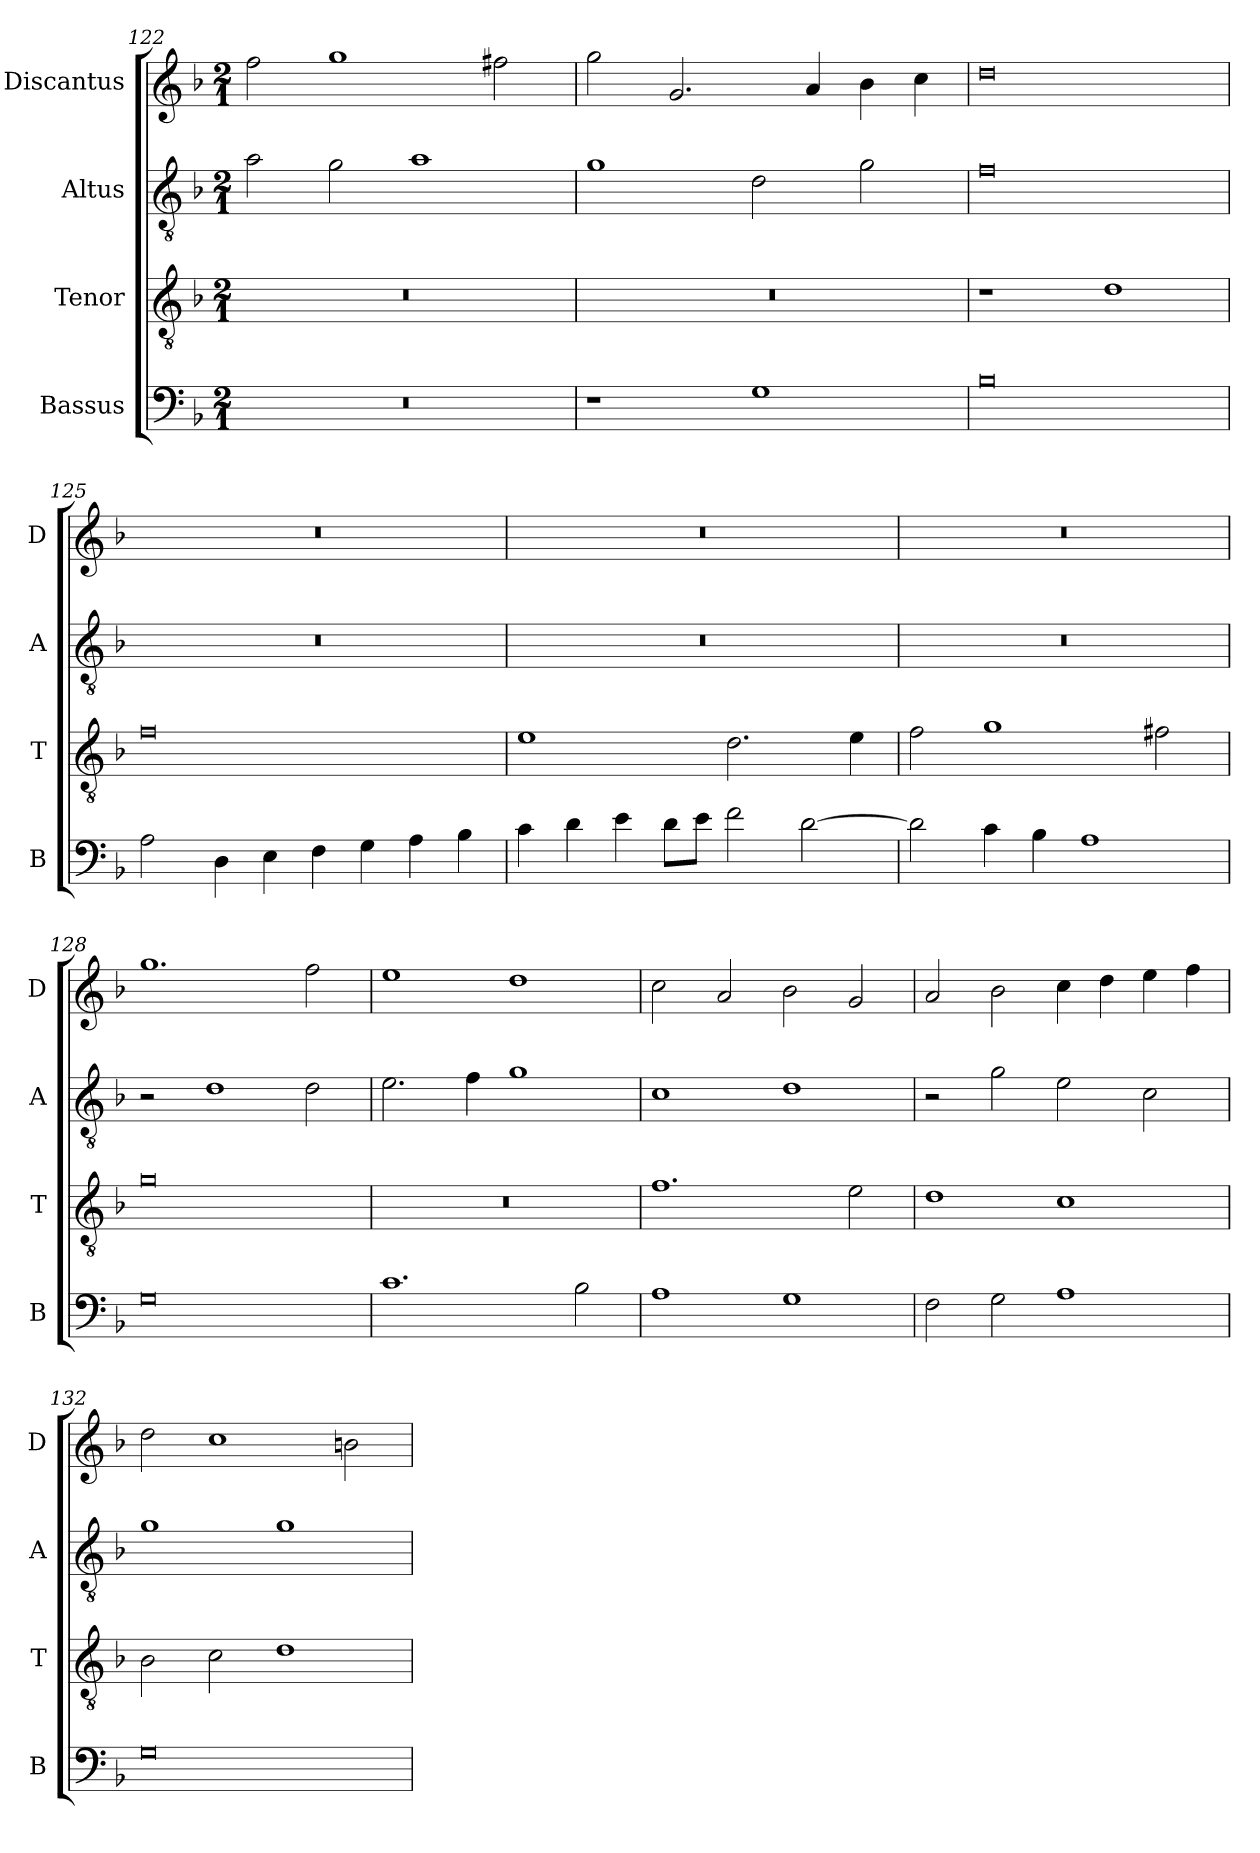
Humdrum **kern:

**kern	**kern	**kern	**kern
*part4	*part3	*part2	*part1
*staff4	*staff3	*staff2	*staff1
*I"Bassus	*I"Tenor	*I"Altus	*I"Discantus
*I'B	*I'T	*I'A	*I'D
*clefF4	*clefGv2	*clefGv2	*clefG2
*k[b-]	*k[b-]	*k[b-]	*k[b-]
*M2/1	*M2/1	*M2/1	*M2/1
=122	=122	=122	=122
0r	0r	2a\	2ff\
.	.	2g\	1gg
.	.	1a	.
.	.	.	2ff#X\
=123	=123	=123	=123
1r	0r	1g	2gg\
.	.	.	2.g/
1G	.	2d\	.
.	.	.	4a/
.	.	2g\	4b-\
.	.	.	4cc\
=124	=124	=124	=124
0B-	1r	0f	0dd
.	1d	.	.
=125	=125	=125	=125
2A\	0f	0r	0r
4D\	.	.	.
4E\	.	.	.
4F\	.	.	.
4G\	.	.	.
4A\	.	.	.
4B-\	.	.	.
=126	=126	=126	=126
4c\	1e	0r	0r
4d\	.	.	.
4e\	.	.	.
8d\L	.	.	.
8e\J	.	.	.
2f\	2.d\	.	.
[2d\	.	.	.
.	4e\	.	.
=127	=127	=127	=127
2d\]	2f\	0r	0r
4c\	1g	.	.
4B-\	.	.	.
1A	.	.	.
.	2f#X\	.	.
=128	=128	=128	=128
0G	0g	2r	1.gg
.	.	1d	.
.	.	2d\	2ff\
=129	=129	=129	=129
1.c	0r	2.e\	1ee
.	.	4f\	.
.	.	1g	1dd
2B-\	.	.	.
=130	=130	=130	=130
1A	1.f	1c	2cc\
.	.	.	2a/
1G	.	1d	2b-\
.	2e\	.	2g/
=131	=131	=131	=131
2F\	1d	2r	2a/
2G\	.	2g\	2b-\
1A	1c	2e\	4cc\
.	.	.	4dd\
.	.	2c\	4ee\
.	.	.	4ff\
=132	=132	=132	=132
0G	2B-\	1g	2dd\
.	2c\	.	1cc
.	1d	1g	.
.	.	.	2bn\
=	=	=	=
*-	*-	*-	*-
